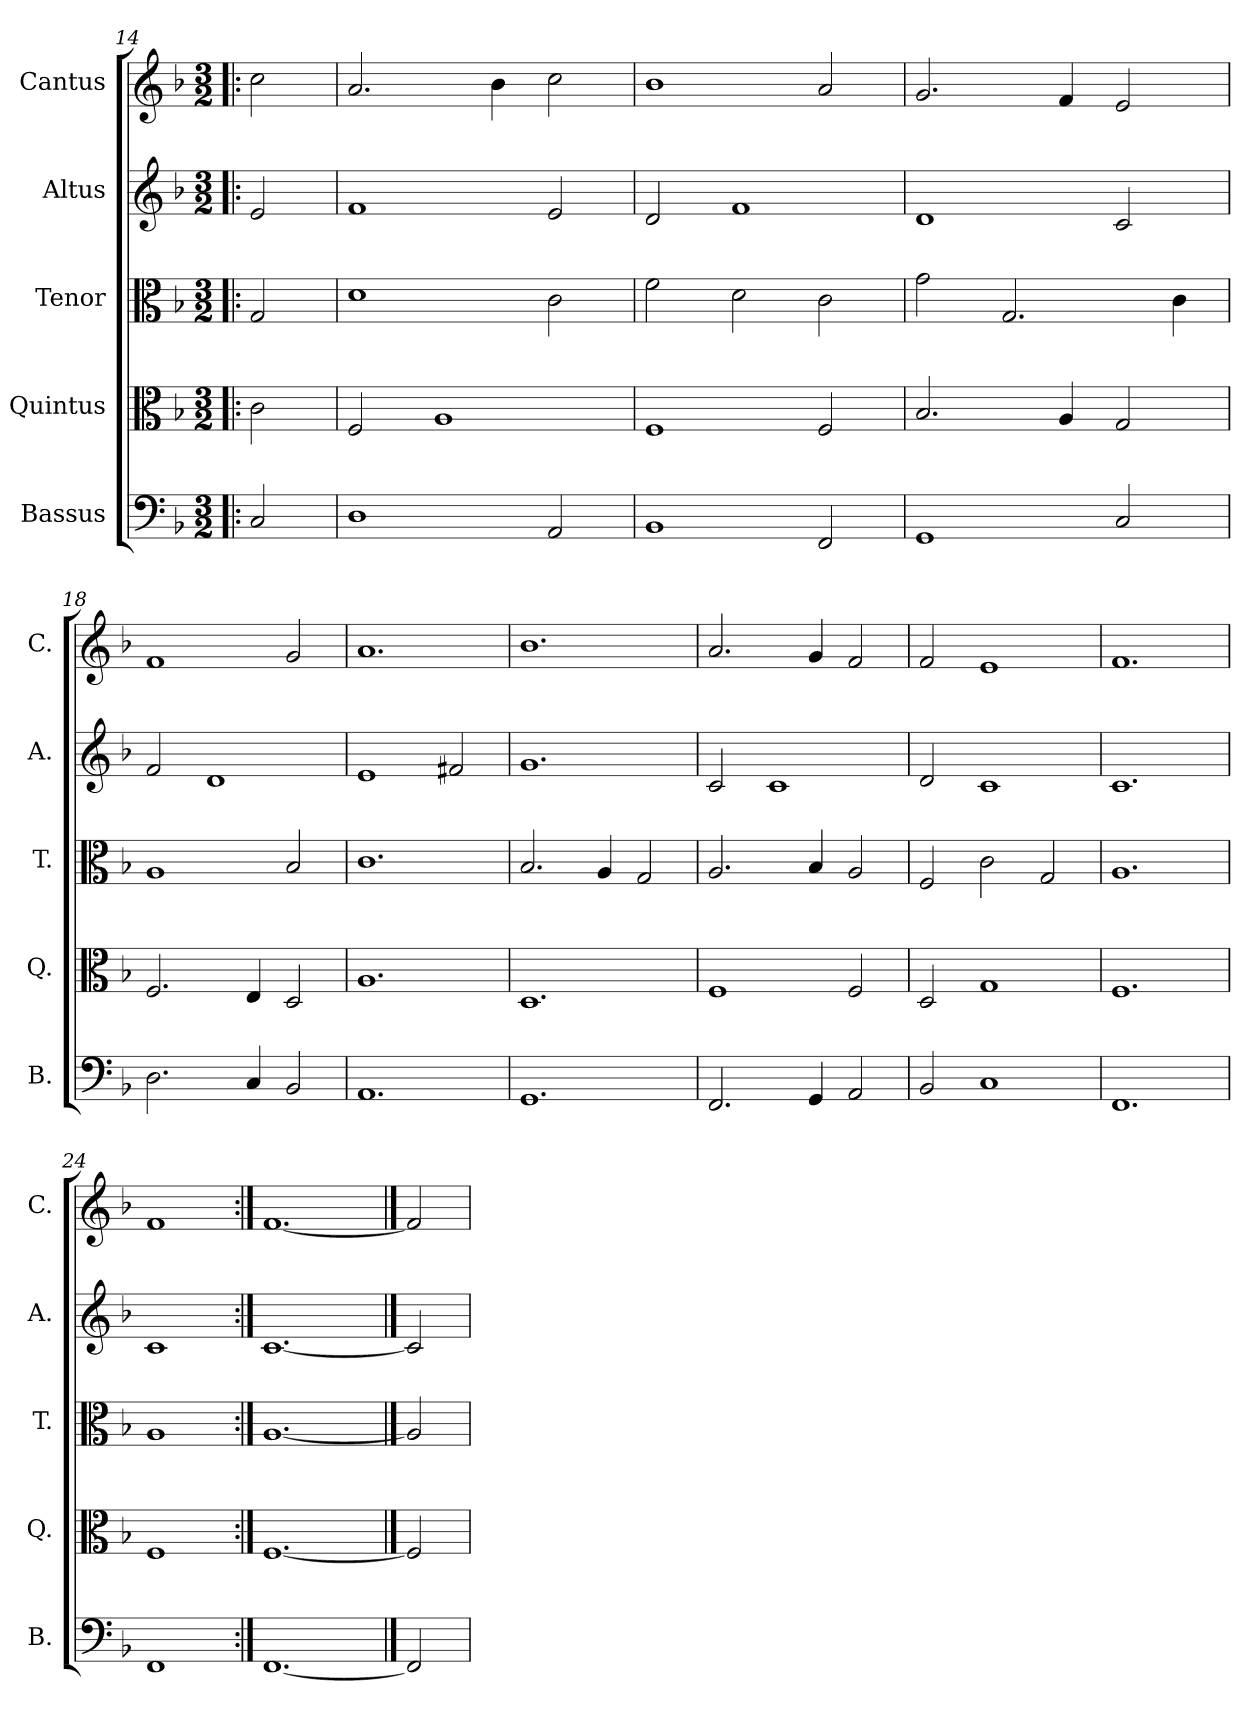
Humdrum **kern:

**kern	**kern	**kern	**kern	**kern
*part5	*part4	*part3	*part2	*part1
*staff5	*staff4	*staff3	*staff2	*staff1
*I"Bassus	*I"Quintus	*I"Tenor	*I"Altus	*I"Cantus
*I'B.	*I'Q.	*I'T.	*I'A.	*I'C.
*clefF4	*clefC3	*clefC3	*clefG2	*clefG2
*k[b-]	*k[b-]	*k[b-]	*k[b-]	*k[b-]
*F:	*F:	*F:	*F:	*F:
*M3/2	*M3/2	*M3/2	*M3/2	*M3/2
=14!|:	=14!|:	=14!|:	=14!|:	=14!|:
2C/	2c\	2G/	2e/	2cc\
=15	=15	=15	=15	=15
1D	2F/	1d	1f	2.a/
.	1A	.	.	.
.	.	.	.	4b-\
2AA/	.	2c\	2e/	2cc\
=16	=16	=16	=16	=16
1BB-	1F	2f\	2d/	1b-
.	.	2d\	1f	.
2FF/	2F/	2c\	.	2a/
=17	=17	=17	=17	=17
1GG	2.B-/	2g\	1d	2.g/
.	.	2.G/	.	.
.	4A/	.	.	4f/
2C/	2G/	.	2c/	2e/
.	.	4c\	.	.
=18	=18	=18	=18	=18
2.D\	2.F/	1A	2f/	1f
.	.	.	1d	.
4C/	4E/	.	.	.
2BB-/	2D/	2B-/	.	2g/
=19	=19	=19	=19	=19
1.AA	1.A	1.c	1e	1.a
.	.	.	2f#X/	.
=20	=20	=20	=20	=20
1.GG	1.D	2.B-/	1.g	1.b-
.	.	4A/	.	.
.	.	2G/	.	.
=21	=21	=21	=21	=21
2.FF/	1F	2.A/	2c/	2.a/
.	.	.	1c	.
4GG/	.	4B-/	.	4g/
2AA/	2F/	2A/	.	2f/
=22	=22	=22	=22	=22
2BB-/	2D/	2F/	2d/	2f/
1C	1G	2c\	1c	1e
.	.	2G/	.	.
=23	=23	=23	=23	=23
1.FF	1.F	1.A	1.c	1.f
=24	=24	=24	=24	=24
1FF	1F	1A	1c	1f
=25:|!	=25:|!	=25:|!	=25:|!	=25:|!
[1.FF	[1.F	[1.A	[1.c	[1.f
==26	==26	==26	==26	==26
2FF]	2F]	2A]	2c]	2f]
=	=	=	=	=
*-	*-	*-	*-	*-
